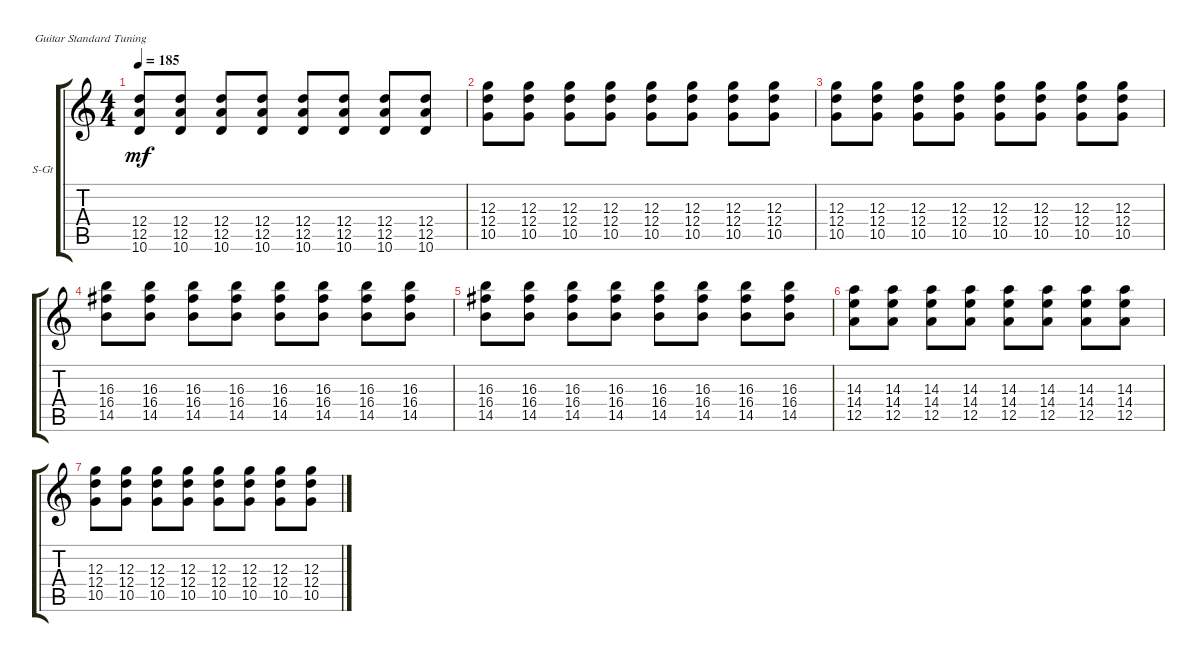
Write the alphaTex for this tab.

\defaultSystemsLayout 4
\bracketExtendMode groupsimilarinstruments
\firstSystemTrackNameOrientation horizontal
\otherSystemsTrackNameOrientation horizontal
\track ("Steel Guitar" "S-Gt") {instrument acousticguitarsteel}
\staff {score tabs}
\tuning (E4 B3 G3 D3 A2 E2)
\ts (4 4)
\tempo 185
\clef g2
\ks c
(12.5 12.4 10.6).8{dy mf} (12.5 12.4 10.6).8 (12.5 12.4 10.6).8 (12.5 12.4 10.6).8 (12.5 12.4 10.6).8 (12.5 12.4 10.6).8 (12.5 12.4 10.6).8 (12.5 12.4 10.6).8 |
(10.5 12.4 12.3).8 (10.5 12.4 12.3).8 (10.5 12.4 12.3).8 (10.5 12.4 12.3).8 (10.5 12.4 12.3).8 (10.5 12.4 12.3).8 (10.5 12.4 12.3).8 (10.5 12.4 12.3).8 |
(10.5 12.4 12.3).8 (10.5 12.4 12.3).8 (10.5 12.4 12.3).8 (10.5 12.4 12.3).8 (10.5 12.4 12.3).8 (10.5 12.4 12.3).8 (10.5 12.4 12.3).8 (10.5 12.4 12.3).8 |
(14.5 16.4 16.3).8 (14.5 16.4 16.3).8 (14.5 16.4 16.3).8 (14.5 16.4 16.3).8 (14.5 16.4 16.3).8 (14.5 16.4 16.3).8 (14.5 16.4 16.3).8 (14.5 16.4 16.3).8 |
(14.5 16.4 16.3).8 (14.5 16.4 16.3).8 (14.5 16.4 16.3).8 (14.5 16.4 16.3).8 (14.5 16.4 16.3).8 (14.5 16.4 16.3).8 (14.5 16.4 16.3).8 (14.5 16.4 16.3).8 |
(12.5 14.4 14.3).8 (12.5 14.4 14.3).8 (12.5 14.4 14.3).8 (12.5 14.4 14.3).8 (12.5 14.4 14.3).8 (12.5 14.4 14.3).8 (12.5 14.4 14.3).8 (12.5 14.4 14.3).8 |
(10.5 12.4 12.3).8 (10.5 12.4 12.3).8 (10.5 12.4 12.3).8 (10.5 12.4 12.3).8 (10.5 12.4 12.3).8 (10.5 12.4 12.3).8 (10.5 12.4 12.3).8 (10.5 12.4 12.3).8
